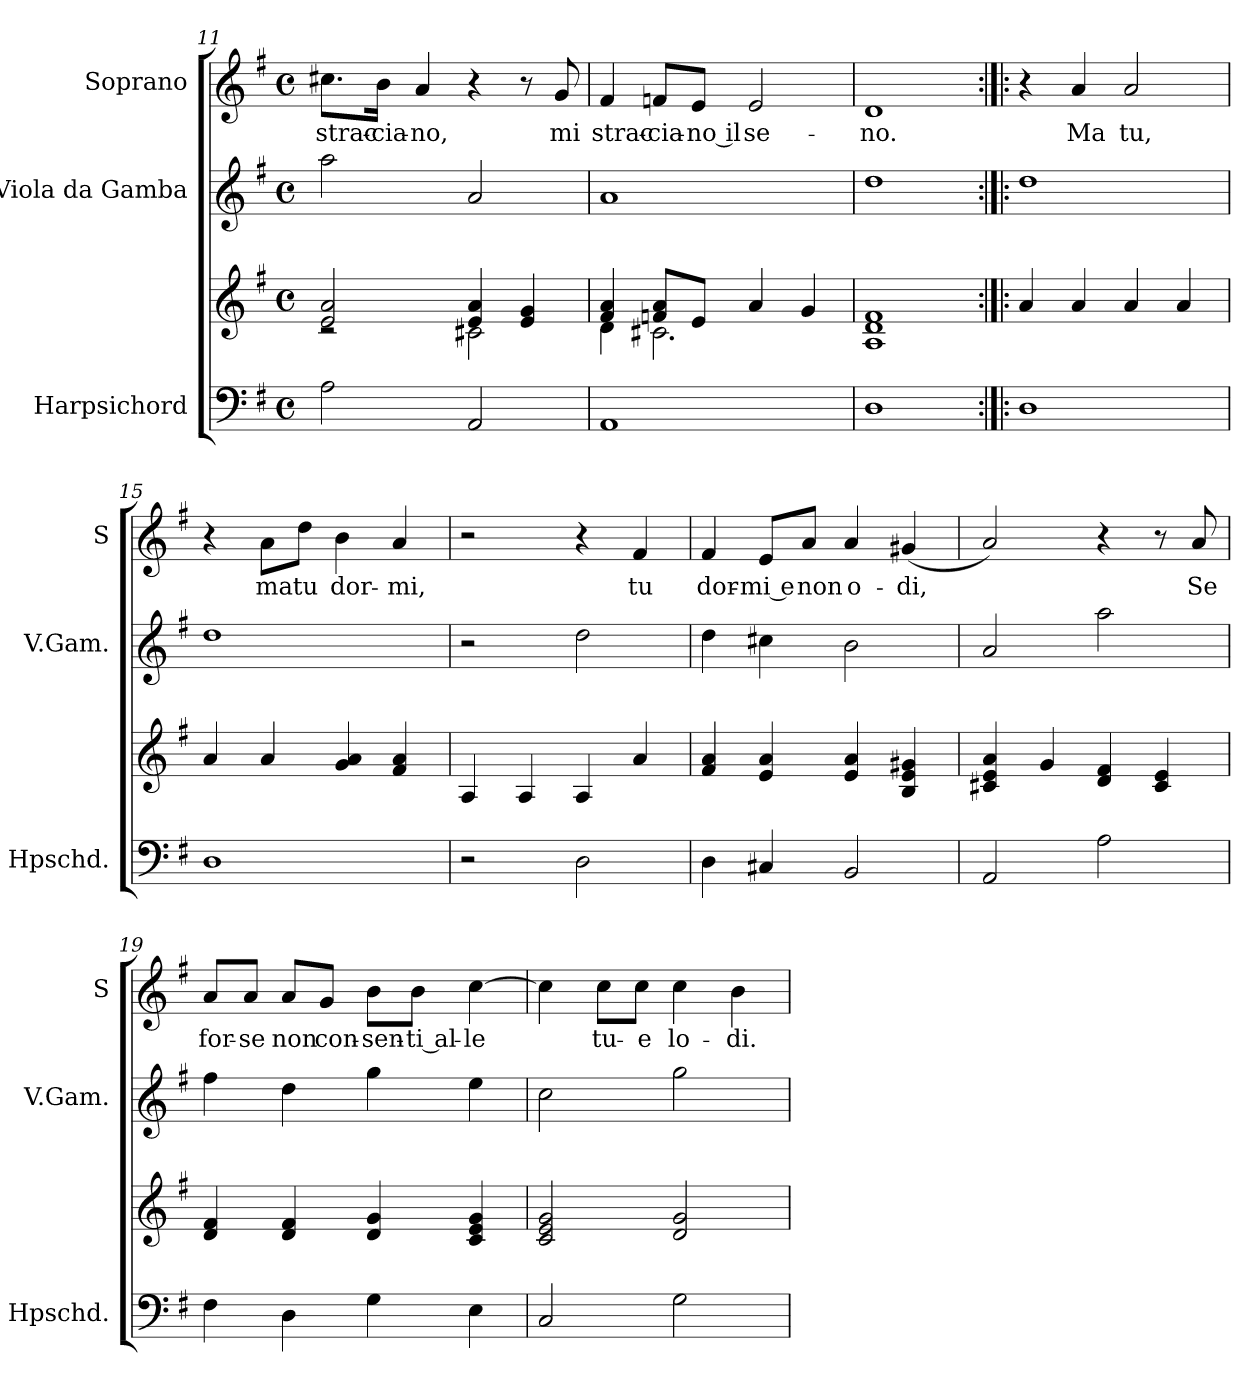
**kern	**kern	**kern	**kern	**text
*part3	*part3	*part2	*part1	*part1
*staff4	*staff3	*staff2	*staff1	*staff1
*I"Harpsichord	*	*I"Viola da Gamba	*I"Soprano	*
*I'Hpschd.	*	*I'V.Gam.	*I'S	*
*clefF4	*clefG2	*clefG2	*clefG2	*
*	*	*ITrd7c12	*	*
*k[f#]	*k[f#]	*k[f#]	*k[f#]	*
*G:	*G:	*G:	*G:	*
*M4/4	*M4/4	*M4/4	*M4/4	*
*met(c)	*met(c)	*met(c)	*met(c)	*
=11	=11	=11	=11	=11
*	*^	*	*	*
!	!	!	!	!	!LO:LY:b
2A\	2e/ 2a/	2rc	2a\	8.cc#X\L	strac-
!	!	!	!	!	!LO:LY:b
.	.	.	.	16b\Jk	-cia-
!	!	!	!	!	!LO:LY:b
.	.	.	.	4a/	-no,
2AA/	4e/ 4a/	2c#X\	2A/	4r	.
.	4e/ 4g/	.	.	8r	.
!	!	!	!	!	!LO:LY:b
.	.	.	.	8g/	mi
=12	=12	=12	=12	=12	=12
!	!	!	!	!	!LO:LY:b
1AA	4f#/ 4a/	4d\	1A	4f#/	strac-
!	!	!	!	!	!LO:LY:b
.	8fn/ 8a/L	2.c#X\	.	8fn/L	-cia-
!	!	!	!	!	!LO:LY:b
.	8e/J	.	.	8e/J	-no il
!	!	!	!	!	!LO:LY:b
.	4a/	.	.	2e/	se-
.	4g/	.	.	.	.
*	*v	*v	*	*	*
=13	=13	=13	=13	=13
!	!	!	!	!LO:LY:b
1D	1A 1d 1f#	1d	1d	-no.
=14:|!|:	=14:|!|:	=14:|!|:	=14:|!|:	=14:|!|:
1D	4a/	1d	4r	.
!	!	!	!	!LO:LY:b
.	4a/	.	4a/	Ma
!	!	!	!	!LO:LY:b
.	4a/	.	2a/	tu,
.	4a/	.	.	.
!!LO:PB:g=z
=15	=15	=15	=15	=15
1D	4a/	1d	4r	.
!	!	!	!	!LO:LY:b
.	4a/	.	8a\L	ma
!	!	!	!	!LO:LY:b
.	.	.	8dd\J	tu
!	!	!	!	!LO:LY:b
.	4g/ 4a/	.	4b\	dor-
!	!	!	!	!LO:LY:b
.	4f#/ 4a/	.	4a/	-mi,
=16	=16	=16	=16	=16
2r	4A/	2r	2r	.
.	4A/	.	.	.
2D\	4A/	2d\	4r	.
!	!	!	!	!LO:LY:b
.	4a/	.	4f#/	tu
=17	=17	=17	=17	=17
!	!	!	!	!LO:LY:b
4D\	4f#/ 4a/	4d\	4f#/	dor-
!	!	!	!	!LO:LY:b
4C#X/	4e/ 4a/	4c#X\	8e/L	-mi e
!	!	!	!	!LO:LY:b
.	.	.	8a/J	non
!	!	!	!	!LO:LY:b
2BB/	4e/ 4a/	2B\	4a/	o-
!	!	!	!	!LO:LY:b
.	4B/ 4e/ 4g#X/	.	(<4g#X/	-di,
=18	=18	=18	=18	=18
2AA/	4c#X/ 4e/ 4a/	2A/	2a/)	.
.	4g/	.	.	.
2A\	4d/ 4f#/	2a\	4r	.
.	4c#/ 4e/	.	8r	.
!	!	!	!	!LO:LY:b
.	.	.	8a/	Se
=19	=19	=19	=19	=19
!	!	!	!	!LO:LY:b
4F#\	4d/ 4f#/	4f#\	8a/L	for-
!	!	!	!	!LO:LY:b
.	.	.	8a/J	-se
!	!	!	!	!LO:LY:b
4D\	4d/ 4f#/	4d\	8a/L	non
!	!	!	!	!LO:LY:b
.	.	.	8g/J	con-
!	!	!	!	!LO:LY:b
4G\	4d/ 4g/	4g\	8b\L	-sen-
!	!	!	!	!LO:LY:b
.	.	.	8b\J	-ti al-
!	!	!	!	!LO:LY:b
4E\	4c/ 4e/ 4g/	4e\	[4cc\	-le
!!LO:LB:g=z
=20	=20	=20	=20	=20
2C/	2c/ 2e/ 2g/	2c\	4cc\]	.
!	!	!	!	!LO:LY:b
.	.	.	8cc\L	tu-
!	!	!	!	!LO:LY:b
.	.	.	8cc\J	-e
!	!	!	!	!LO:LY:b
2G\	2d/ 2g/	2g\	4cc\	lo-
!	!	!	!	!LO:LY:b
.	.	.	4b\	-di.
=	=	=	=	=
*-	*-	*-	*-	*-
